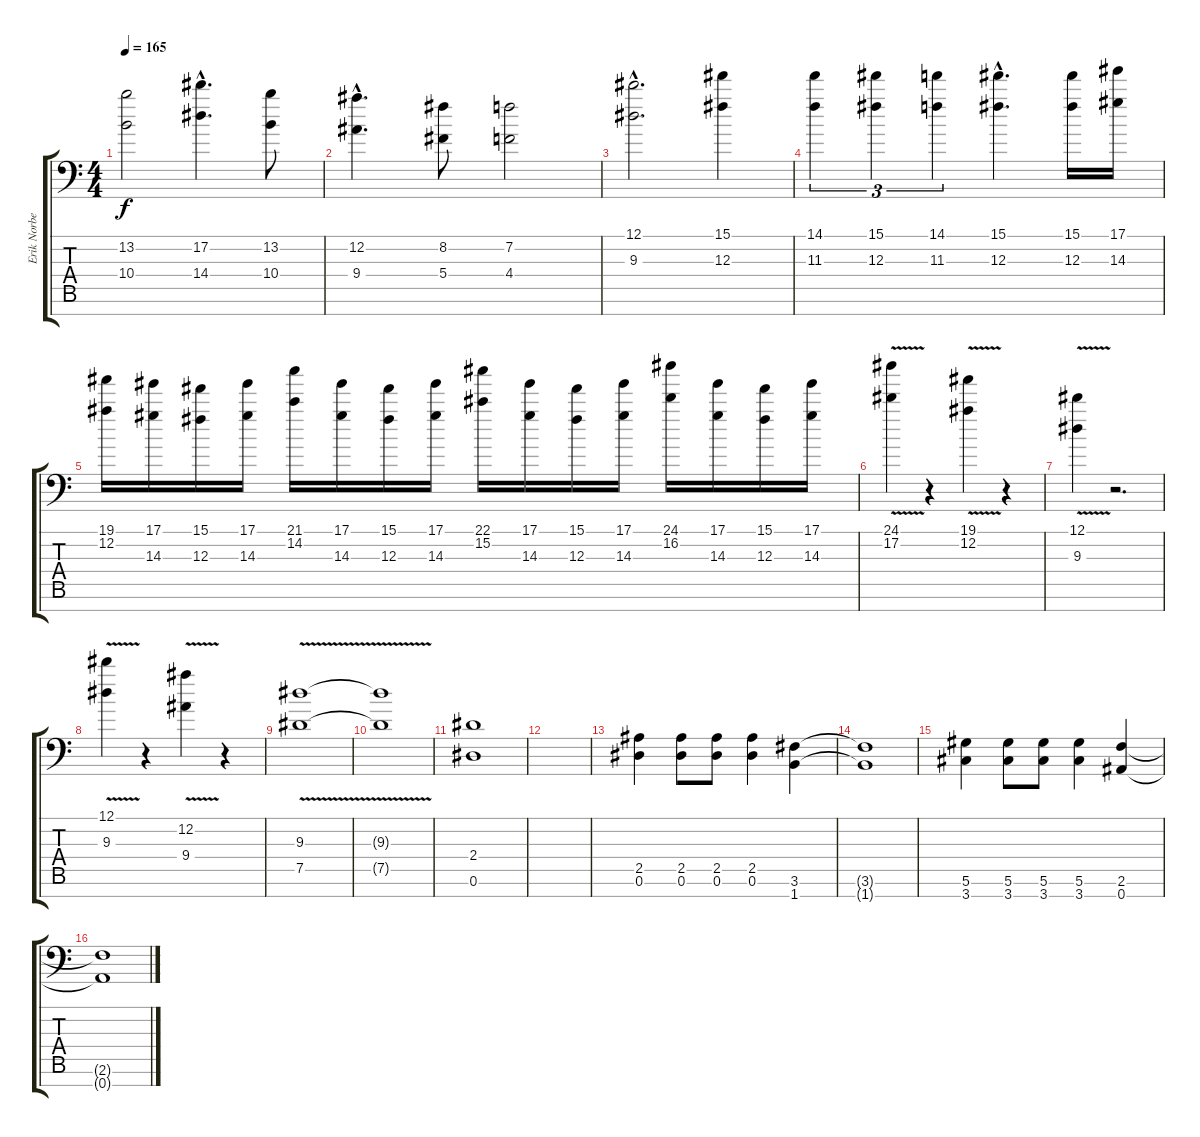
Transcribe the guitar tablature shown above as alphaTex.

\track ("Erik Norberg" "Erik Norbe") {instrument distortionguitar}
\staff {score tabs}
\tuning (Eb4 Bb3 Gb3 Db3 Ab2 Eb2 Bb1) {hide}
\ts (4 4)
\tempo 165
\clef f4
\ks c
(13.2 10.4).2{dy f} (17.2{hac} 14.4{hac}).4{d} (13.2 10.4).8 |
(12.2{hac} 9.4{hac}).4{d} (8.2 5.4).8 (7.2 4.4).2 |
(12.1{hac} 9.3{hac}).2{d} (15.1 12.3).4 |
(14.1 11.3).4{tu (3 2)} (15.1 12.3).4{tu (3 2)} (14.1 11.3).4{tu (3 2)} (15.1{hac} 12.3{hac}).4{d} (15.1 12.3).16 (17.1 14.3).16 |
(19.1 12.2).16 (17.1 14.3).16 (15.1 12.3).16 (17.1 14.3).16 (21.1 14.2).16 (17.1 14.3).16 (15.1 12.3).16 (17.1 14.3).16 (22.1 15.2).16 (17.1 14.3).16 (15.1 12.3).16 (17.1 14.3).16 (24.1 16.2).16 (17.1 14.3).16 (15.1 12.3).16 (17.1 14.3).16 |
(24.1{v} 17.2{v}).4 r.4 (19.1{v} 12.2{v}).4 r.4 |
(12.1{v} 9.3{v}).4 r.2{d} |
(12.1{v} 9.3{v}).4 r.4 (12.2{v} 9.4{v}).4 r.4 |
(9.3{v} 7.5{v}).1{volume 0} |
(9.3{t} 7.5{t}).1 |
(2.4 0.6).1 |
|
(2.5 0.6).4 (2.5 0.6).8 (2.5 0.6).8 (2.5 0.6).4 (3.6 1.7).4 |
(3.6{t} 1.7{t}).1 |
(5.6 3.7).4 (5.6 3.7).8 (5.6 3.7).8 (5.6 3.7).4 (2.6 0.7).4 |
(2.6{t} 0.7{t}).1
